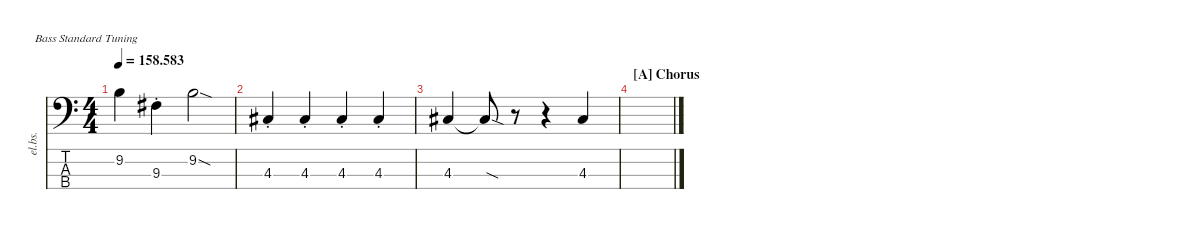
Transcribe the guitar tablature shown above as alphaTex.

\defaultSystemsLayout 4
\hideDynamics
\bracketExtendMode nobrackets
\track ("Electric Bass" "el.bs.") {mute instrument electricbassfinger}
\staff {score tabs}
\tuning (G2 D2 A1 E1)
\ts (4 4)
\tempo
158.583
\accidentals auto
\clef f4
\ottava regular
\simile none
\ks c
9.2{t}.4{dy mf beam Down} 9.3{st acc #}.4{beam Down} 9.2{sod}.2{beam Down} |
4.3{st acc #}.4{beam Up} 4.3{st acc #}.4{beam Up} 4.3{st acc #}.4{beam Up} 4.3{st acc #}.4{beam Up} |
4.3{acc #}.4{beam Up} 4.3{sod t acc #}.8{beam Up} r.8{beam Down} r.4{beam Down} 4.3{acc #}.4{beam Up} |
\section ("A" "Chorus")
